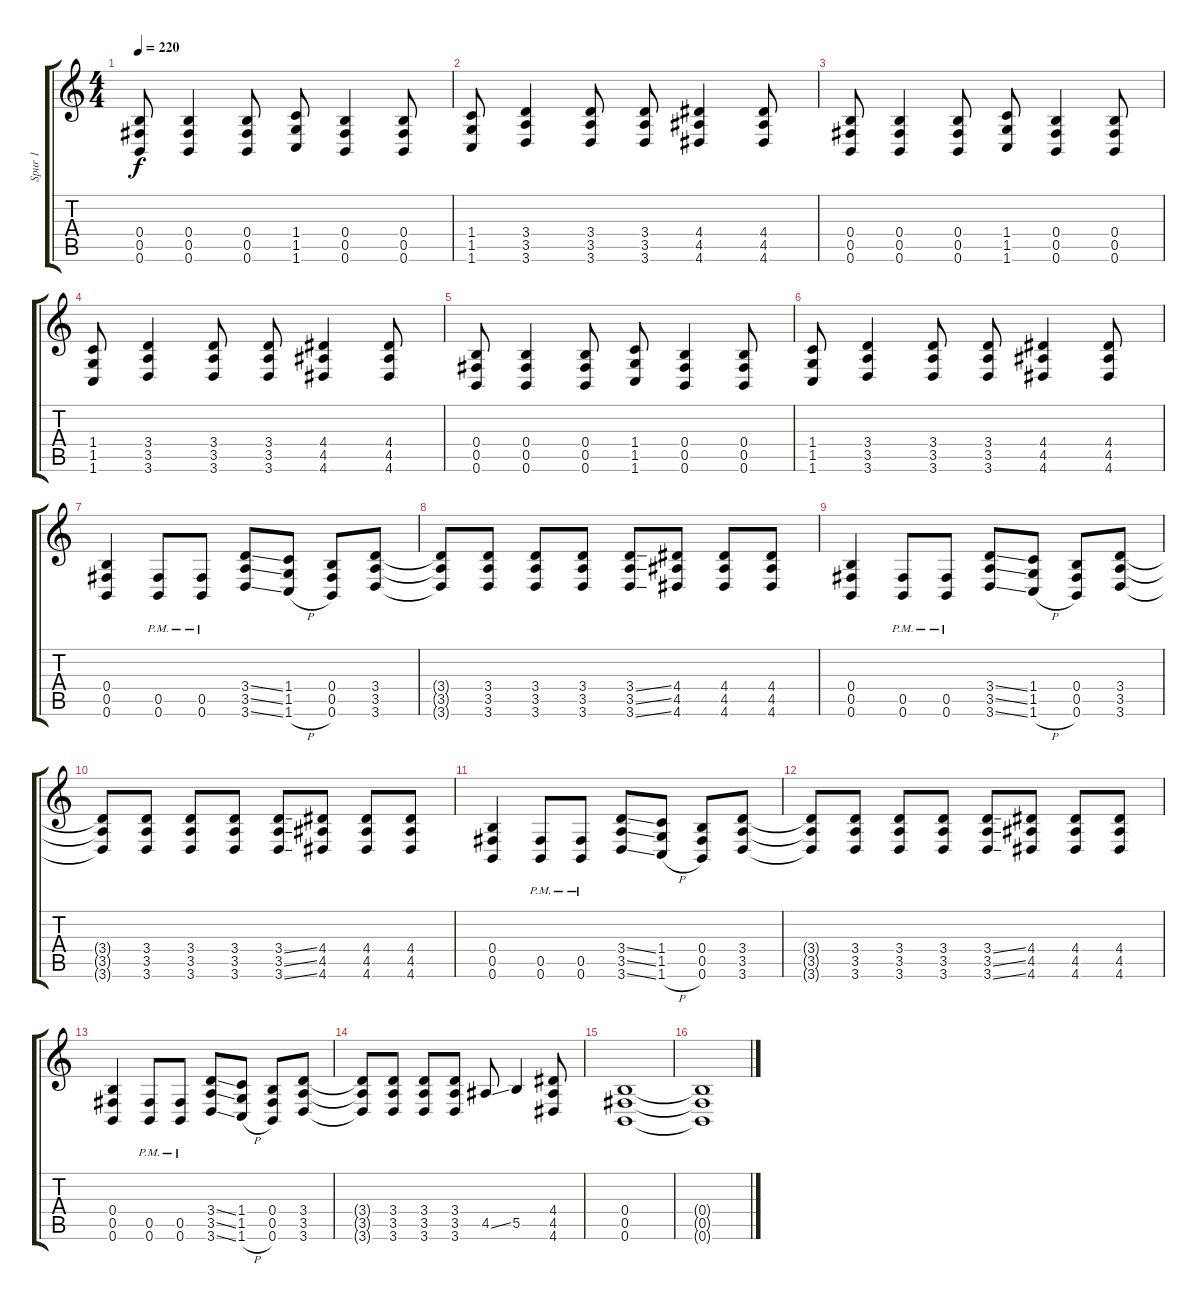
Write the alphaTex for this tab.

\track ("Spur 1" "Spur 1") {instrument distortionguitar}
\staff {score tabs}
\tuning (Db4 Ab3 E3 B2 Gb2 B1) {hide}
\ts (4 4)
\tempo 220
\clef g2
\ks c
(0.4 0.5 0.6).8{dy f} (0.4 0.5 0.6).4 (0.4 0.5 0.6).8 (1.4 1.5 1.6).8 (0.4 0.5 0.6).4 (0.4 0.5 0.6).8 |
(1.4 1.5 1.6).8 (3.4 3.5 3.6).4 (3.4 3.5 3.6).8 (3.4 3.5 3.6).8 (4.4 4.5 4.6).4 (4.4 4.5 4.6).8 |
(0.4 0.5 0.6).8 (0.4 0.5 0.6).4 (0.4 0.5 0.6).8 (1.4 1.5 1.6).8 (0.4 0.5 0.6).4 (0.4 0.5 0.6).8 |
(1.4 1.5 1.6).8 (3.4 3.5 3.6).4 (3.4 3.5 3.6).8 (3.4 3.5 3.6).8 (4.4 4.5 4.6).4 (4.4 4.5 4.6).8 |
(0.4 0.5 0.6).8 (0.4 0.5 0.6).4 (0.4 0.5 0.6).8 (1.4 1.5 1.6).8 (0.4 0.5 0.6).4 (0.4 0.5 0.6).8 |
(1.4 1.5 1.6).8 (3.4 3.5 3.6).4 (3.4 3.5 3.6).8 (3.4 3.5 3.6).8 (4.4 4.5 4.6).4 (4.4 4.5 4.6).8 |
(0.4 0.5 0.6).4 (0.5 0.6{pm}).8 (0.5 0.6{pm}).8 (3.4{ss} 3.5{ss} 3.6{ss}).8 (1.4 1.5 1.6{h}).8 (0.4 0.5 0.6).8 (3.4 3.5 3.6).8 |
(3.4{t} 3.5{t} 3.6{t}).8 (3.4 3.5 3.6).8 (3.4 3.5 3.6).8 (3.4 3.5 3.6).8 (3.4{ss} 3.5{ss} 3.6{ss}).8 (4.4 4.5 4.6).8 (4.4 4.5 4.6).8 (4.4 4.5 4.6).8 |
(0.4 0.5 0.6).4 (0.5 0.6{pm}).8 (0.5 0.6{pm}).8 (3.4{ss} 3.5{ss} 3.6{ss}).8 (1.4 1.5 1.6{h}).8 (0.4 0.5 0.6).8 (3.4 3.5 3.6).8 |
(3.4{t} 3.5{t} 3.6{t}).8 (3.4 3.5 3.6).8 (3.4 3.5 3.6).8 (3.4 3.5 3.6).8 (3.4{ss} 3.5{ss} 3.6{ss}).8 (4.4 4.5 4.6).8 (4.4 4.5 4.6).8 (4.4 4.5 4.6).8 |
(0.4 0.5 0.6).4 (0.5 0.6{pm}).8 (0.5 0.6{pm}).8 (3.4{ss} 3.5{ss} 3.6{ss}).8 (1.4 1.5 1.6{h}).8 (0.4 0.5 0.6).8 (3.4 3.5 3.6).8 |
(3.4{t} 3.5{t} 3.6{t}).8 (3.4 3.5 3.6).8 (3.4 3.5 3.6).8 (3.4 3.5 3.6).8 (3.4{ss} 3.5{ss} 3.6{ss}).8 (4.4 4.5 4.6).8 (4.4 4.5 4.6).8 (4.4 4.5 4.6).8 |
(0.4 0.5 0.6).4 (0.5 0.6{pm}).8 (0.5 0.6{pm}).8 (3.4{ss} 3.5{ss} 3.6{ss}).8 (1.4 1.5 1.6{h}).8 (0.4 0.5 0.6).8 (3.4 3.5 3.6).8 |
(3.4{t} 3.5{t} 3.6{t}).8 (3.4 3.5 3.6).8 (3.4 3.5 3.6).8 (3.4 3.5 3.6).8 4.5{ss}.8 5.5.4 (4.4 4.5 4.6).8 |
(0.4 0.5 0.6).1 |
(0.4{t} 0.5{t} 0.6{t}).1
